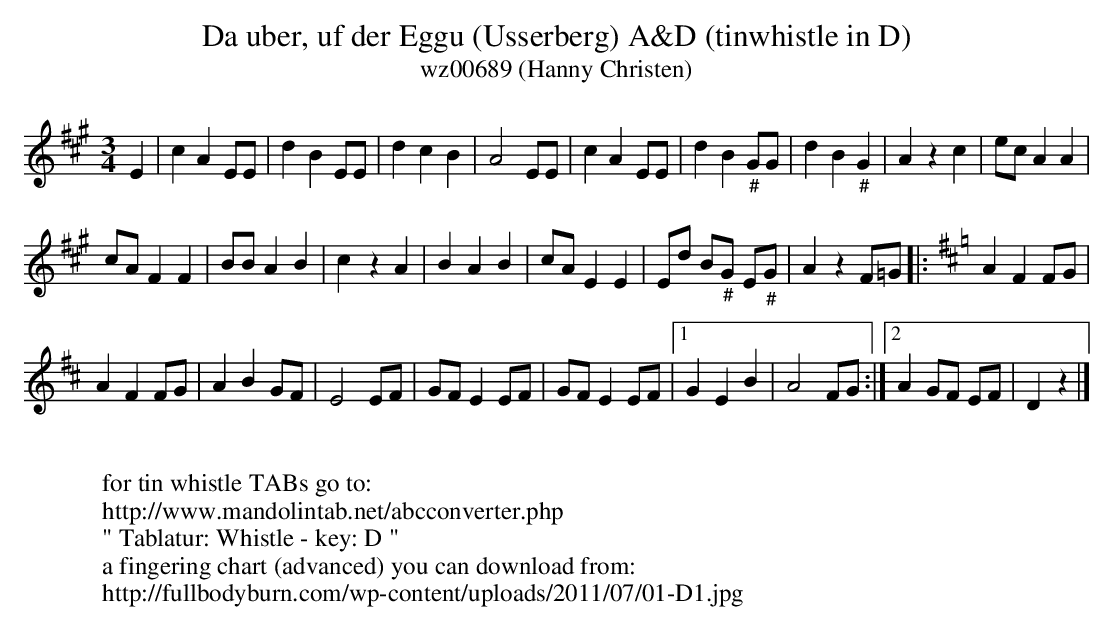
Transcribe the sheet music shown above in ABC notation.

X:1
T:Da uber, uf der Eggu (Usserberg) A&D (tinwhistle in D)
T:wz00689 (Hanny Christen)
M:3/4
L:1/8
K:A transpose=12
E2|c2A2EE | d2B2EE | d2c2B2 | A4EE | c2A2EE | \
d2B2"_#"GG | d2B2"_#"G2 | A2z2c2 |\
ecA2A2 |
cAF2F2 | BBA2B2 | \
c2z2A2 | B2A2B2 | cA E2E2 | Ed B"_#"G E"_#"G | A2z2 F=G |: [K:D] \
A2F2FG |
A2F2FG | A2B2 GF | E4EF | GFE2EF | \
GFE2EF |1 G2E2B2 | A4FG :|2 A2GF EF | D2z2 |]
W:
W:for tin whistle TABs go to:
W:http://www.mandolintab.net/abcconverter.php
W:" Tablatur: Whistle - key: D "
W:a fingering chart (advanced) you can download from:
W:http://fullbodyburn.com/wp-content/uploads/2011/07/01-D1.jpg
